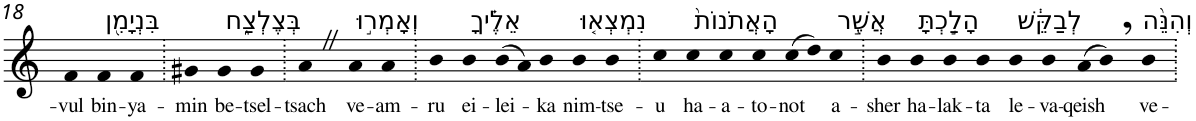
**kern	**text
*part1	*part1
*staff1	*staff1
*I"Piano	*
*I'Pno	*
!!LO:PB:g=z
*clefG2	*
*k[]	*
=18	=18
!	!LO:LY:b
4f	-vul
!LO:TX:a:t=בִּנְיָמִ֖ן	!
!	!LO:LY:b
4f	bin-
!	!LO:LY:b
4f	-ya-
=19.	=19.
!	!LO:LY:b
4g#X	-min
!LO:TX:a:t=בְּצֶלְצַ֑ח	!
!	!LO:LY:b
4g#	be-
!	!LO:LY:b
4g#	-tsel-
=20.	=20.
!	!LO:LY:b
4aZ	-tsach
!LO:TX:a:t=וְאָמְר֣וּ	!
!	!LO:LY:b
4a	ve-
!	!LO:LY:b
4a	-am-
=21.	=21.
!	!LO:LY:b
4b	-ru
!LO:TX:a:t=אֵלֶ֗יךָ	!
!	!LO:LY:b
4b	ei-
!	!LO:LY:b
(>8b	-lei-
8a)	.
!	!LO:LY:b
4b	-ka
!LO:TX:a:t=נִמְצְא֤וּ	!
!	!LO:LY:b
4b	nim-
!	!LO:LY:b
4b	-tse-
=22.	=22.
!	!LO:LY:b
4cc	-u
!LO:TX:a:t=הָאֲתֹנוֹת֙	!
!	!LO:LY:b
4cc	ha-
!	!LO:LY:b
4cc	-a-
!	!LO:LY:b
4cc	-to-
!	!LO:LY:b
(>8cc	-not
8dd)	.
!LO:TX:a:t=אֲשֶׁ֣ר	!
!	!LO:LY:b
4cc	a-
=23.	=23.
!	!LO:LY:b
4b	-sher
!LO:TX:a:t=הָלַ֣כְתָּ	!
!	!LO:LY:b
4b	ha-
!	!LO:LY:b
4b	-lak-
!	!LO:LY:b
4b	-ta
!LO:TX:a:t=לְבַקֵּ֔שׁ	!
!	!LO:LY:b
4b	le-
!	!LO:LY:b
4b	-va-
!	!LO:LY:b
(>8a	-qeish
8b,)	.
!LO:TX:a:t=וְהִנֵּ֨ה	!
!	!LO:LY:b
4b	ve-
=.	=.
*-	*-
